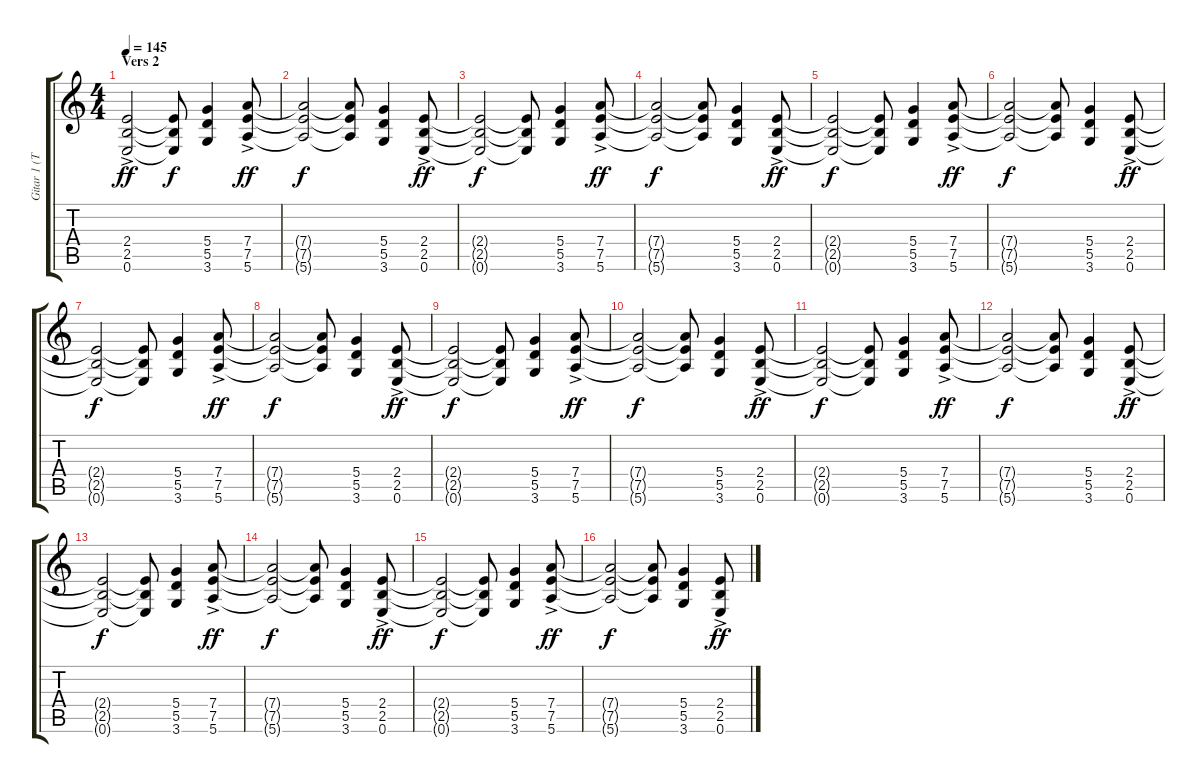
\track ("Gitar 1 (Tore)" "Gitar 1 (T") {instrument distortionguitar}
\staff {score tabs}
\tuning (E4 B3 G3 D3 A2 E2) {hide}
\ts (4 4)
\section ("" "Vers 2")
\tempo 145
\clef g2
\ks c
(2.4 2.5 0.6{ac}).2{dy ff} (2.4{t} 2.5{t} 0.6{t}).8{dy f} (5.4 5.5 3.6).4 (7.4{ac} 7.5 5.6{ac}).8{dy ff} |
(7.4{t} 7.5{t} 5.6{t}).2{dy f} (7.4{t} 7.5{t} 5.6{t}).8 (5.4 5.5 3.6).4 (2.4 2.5 0.6{ac}).8{dy ff} |
(2.4{t} 2.5{t} 0.6{t}).2{dy f} (2.4{t} 2.5{t} 0.6{t}).8 (5.4 5.5 3.6).4 (7.4{ac} 7.5 5.6{ac}).8{dy ff} |
(7.4{t} 7.5{t} 5.6{t}).2{dy f} (7.4{t} 7.5{t} 5.6{t}).8 (5.4 5.5 3.6).4 (2.4 2.5 0.6{ac}).8{dy ff} |
(2.4{t} 2.5{t} 0.6{t}).2{dy f} (2.4{t} 2.5{t} 0.6{t}).8 (5.4 5.5 3.6).4 (7.4{ac} 7.5 5.6{ac}).8{dy ff} |
(7.4{t} 7.5{t} 5.6{t}).2{dy f} (7.4{t} 7.5{t} 5.6{t}).8 (5.4 5.5 3.6).4 (2.4 2.5 0.6{ac}).8{dy ff} |
(2.4{t} 2.5{t} 0.6{t}).2{dy f} (2.4{t} 2.5{t} 0.6{t}).8 (5.4 5.5 3.6).4 (7.4{ac} 7.5 5.6{ac}).8{dy ff} |
(7.4{t} 7.5{t} 5.6{t}).2{dy f} (7.4{t} 7.5{t} 5.6{t}).8 (5.4 5.5 3.6).4 (2.4 2.5 0.6{ac}).8{dy ff} |
(2.4{t} 2.5{t} 0.6{t}).2{dy f} (2.4{t} 2.5{t} 0.6{t}).8 (5.4 5.5 3.6).4 (7.4{ac} 7.5 5.6{ac}).8{dy ff} |
(7.4{t} 7.5{t} 5.6{t}).2{dy f} (7.4{t} 7.5{t} 5.6{t}).8 (5.4 5.5 3.6).4 (2.4 2.5 0.6{ac}).8{dy ff} |
(2.4{t} 2.5{t} 0.6{t}).2{dy f} (2.4{t} 2.5{t} 0.6{t}).8 (5.4 5.5 3.6).4 (7.4{ac} 7.5 5.6{ac}).8{dy ff} |
(7.4{t} 7.5{t} 5.6{t}).2{dy f} (7.4{t} 7.5{t} 5.6{t}).8 (5.4 5.5 3.6).4 (2.4 2.5 0.6{ac}).8{dy ff} |
(2.4{t} 2.5{t} 0.6{t}).2{dy f} (2.4{t} 2.5{t} 0.6{t}).8 (5.4 5.5 3.6).4 (7.4{ac} 7.5 5.6{ac}).8{dy ff} |
(7.4{t} 7.5{t} 5.6{t}).2{dy f} (7.4{t} 7.5{t} 5.6{t}).8 (5.4 5.5 3.6).4 (2.4 2.5 0.6{ac}).8{dy ff} |
(2.4{t} 2.5{t} 0.6{t}).2{dy f} (2.4{t} 2.5{t} 0.6{t}).8 (5.4 5.5 3.6).4 (7.4{ac} 7.5 5.6{ac}).8{dy ff} |
(7.4{t} 7.5{t} 5.6{t}).2{dy f} (7.4{t} 7.5{t} 5.6{t}).8 (5.4 5.5 3.6).4 (2.4 2.5 0.6{ac}).8{dy ff}
